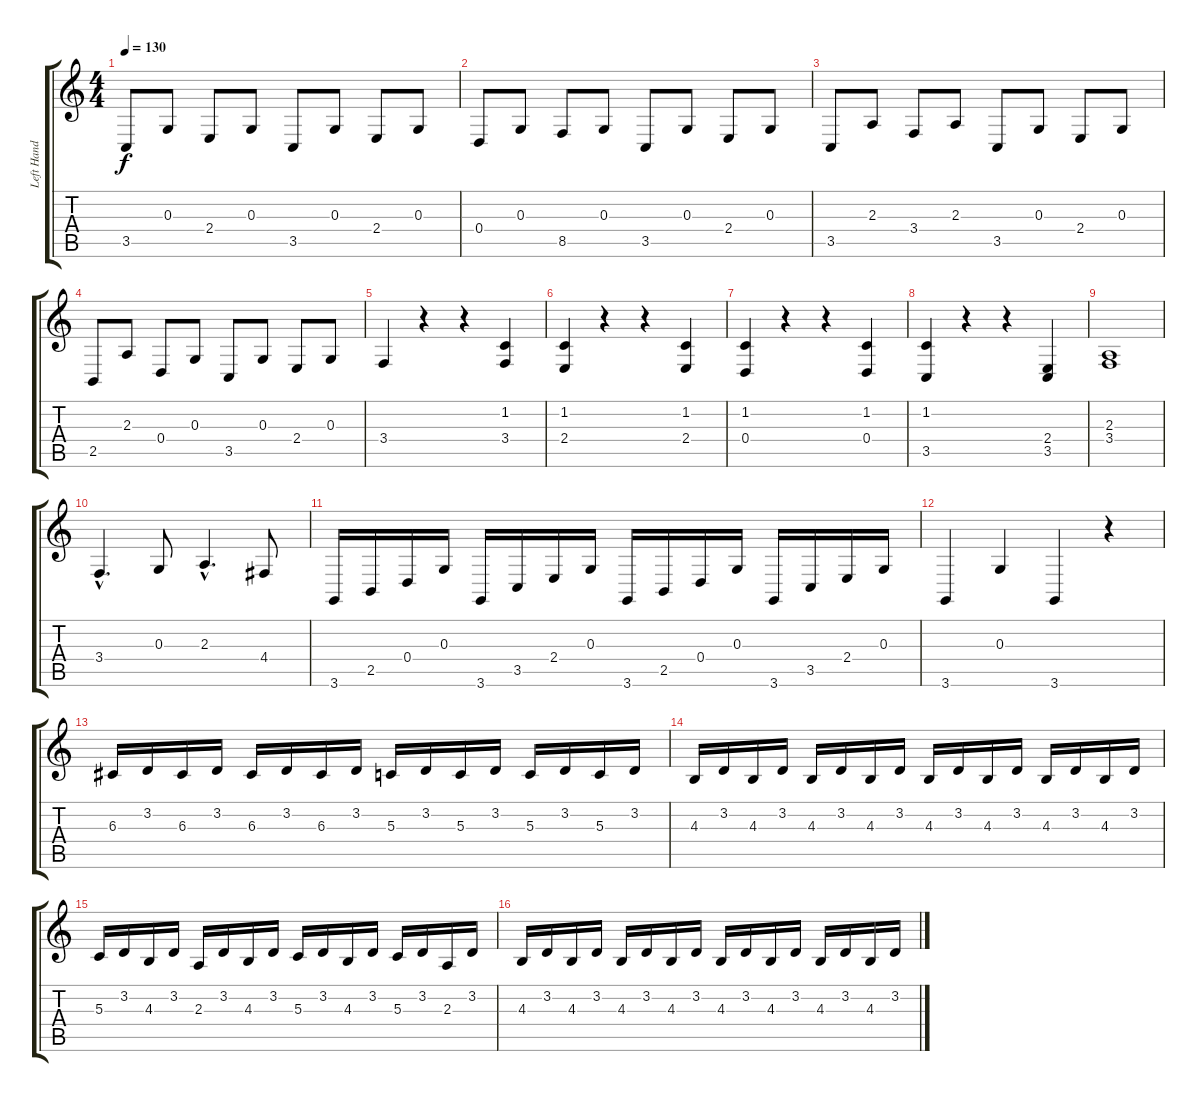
\track ("Left Hand" "Left Hand") {instrument acousticgrandpiano}
\staff {score tabs}
\tuning (E4 B3 G3 D3 A2 E2) {hide}
\ts (4 4)
\tempo 130
\clef g2
\ks c
3.5.8{dy f instrument acousticgrandpiano} 0.3.8 2.4.8 0.3.8 3.5.8 0.3.8 2.4.8 0.3.8 |
0.4.8 0.3.8 8.5.8 0.3.8 3.5.8 0.3.8 2.4.8 0.3.8 |
3.5.8 2.3.8 3.4.8 2.3.8 3.5.8 0.3.8 2.4.8 0.3.8 |
2.5.8 2.3.8 0.4.8 0.3.8 3.5.8 0.3.8 2.4.8 0.3.8 |
3.4.4 r.4 r.4 (1.2 3.4).4 |
(1.2 2.4).4 r.4 r.4 (1.2 2.4).4 |
(1.2 0.4).4 r.4 r.4 (1.2 0.4).4 |
(1.2 3.5).4 r.4 r.4 (2.4 3.5).4 |
(2.3 3.4).1 |
3.4{hac}.4{d} 0.3.8 2.3{hac}.4{d} 4.4.8 |
3.6.16 2.5.16 0.4.16 0.3.16 3.6.16 3.5.16 2.4.16 0.3.16 3.6.16 2.5.16 0.4.16 0.3.16 3.6.16 3.5.16 2.4.16 0.3.16 |
3.6.4 0.3.4 3.6.4 r.4 |
6.3.16 3.2.16 6.3.16 3.2.16 6.3.16 3.2.16 6.3.16 3.2.16 5.3.16 3.2.16 5.3.16 3.2.16 5.3.16 3.2.16 5.3.16 3.2.16 |
4.3.16 3.2.16 4.3.16 3.2.16 4.3.16 3.2.16 4.3.16 3.2.16 4.3.16 3.2.16 4.3.16 3.2.16 4.3.16 3.2.16 4.3.16 3.2.16 |
5.3.16 3.2.16 4.3.16 3.2.16 2.3.16 3.2.16 4.3.16 3.2.16 5.3.16 3.2.16 4.3.16 3.2.16 5.3.16 3.2.16 2.3.16 3.2.16 |
4.3.16 3.2.16 4.3.16 3.2.16 4.3.16 3.2.16 4.3.16 3.2.16 4.3.16 3.2.16 4.3.16 3.2.16 4.3.16 3.2.16 4.3.16 3.2.16
